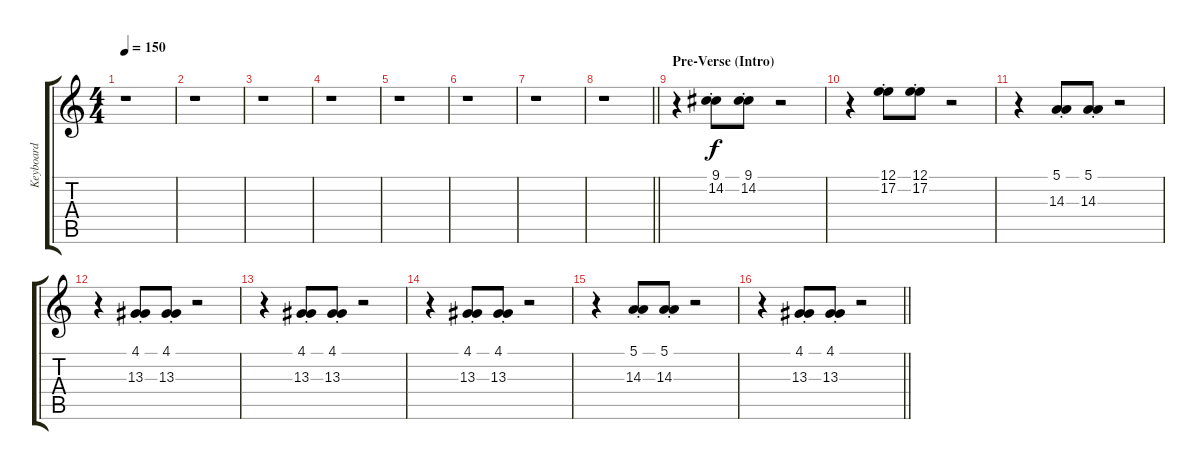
\track ("Keyboard" "Keyboard") {instrument lead8bassandlead}
\staff {score tabs}
\tuning (E4 B3 G3 D3 A2 E2) {hide}
\ts (4 4)
\tempo 150
\clef g2
\ks c
r.1{dy f} |
r.1 |
r.1 |
r.1 |
r.1 |
r.1 |
r.1 |
\barLineRight lightlight
r.1 |
\section ("" "Pre-Verse (Intro)")
r.4 (9.1{st} 14.2{st}).8 (9.1{st} 14.2{st}).8 r.2 |
r.4 (12.1{st} 17.2{st}).8 (12.1{st} 17.2{st}).8 r.2 |
r.4 (5.1{st} 14.3{st}).8 (5.1{st} 14.3{st}).8 r.2 |
r.4 (4.1{st} 13.3{st}).8 (4.1{st} 13.3{st}).8 r.2 |
r.4 (4.1{st} 13.3{st}).8 (4.1{st} 13.3{st}).8 r.2 |
r.4 (4.1{st} 13.3{st}).8 (4.1{st} 13.3{st}).8 r.2 |
r.4 (5.1{st} 14.3{st}).8 (5.1{st} 14.3{st}).8 r.2 |
\barLineRight lightlight
r.4 (4.1{st} 13.3{st}).8 (4.1{st} 13.3{st}).8 r.2
